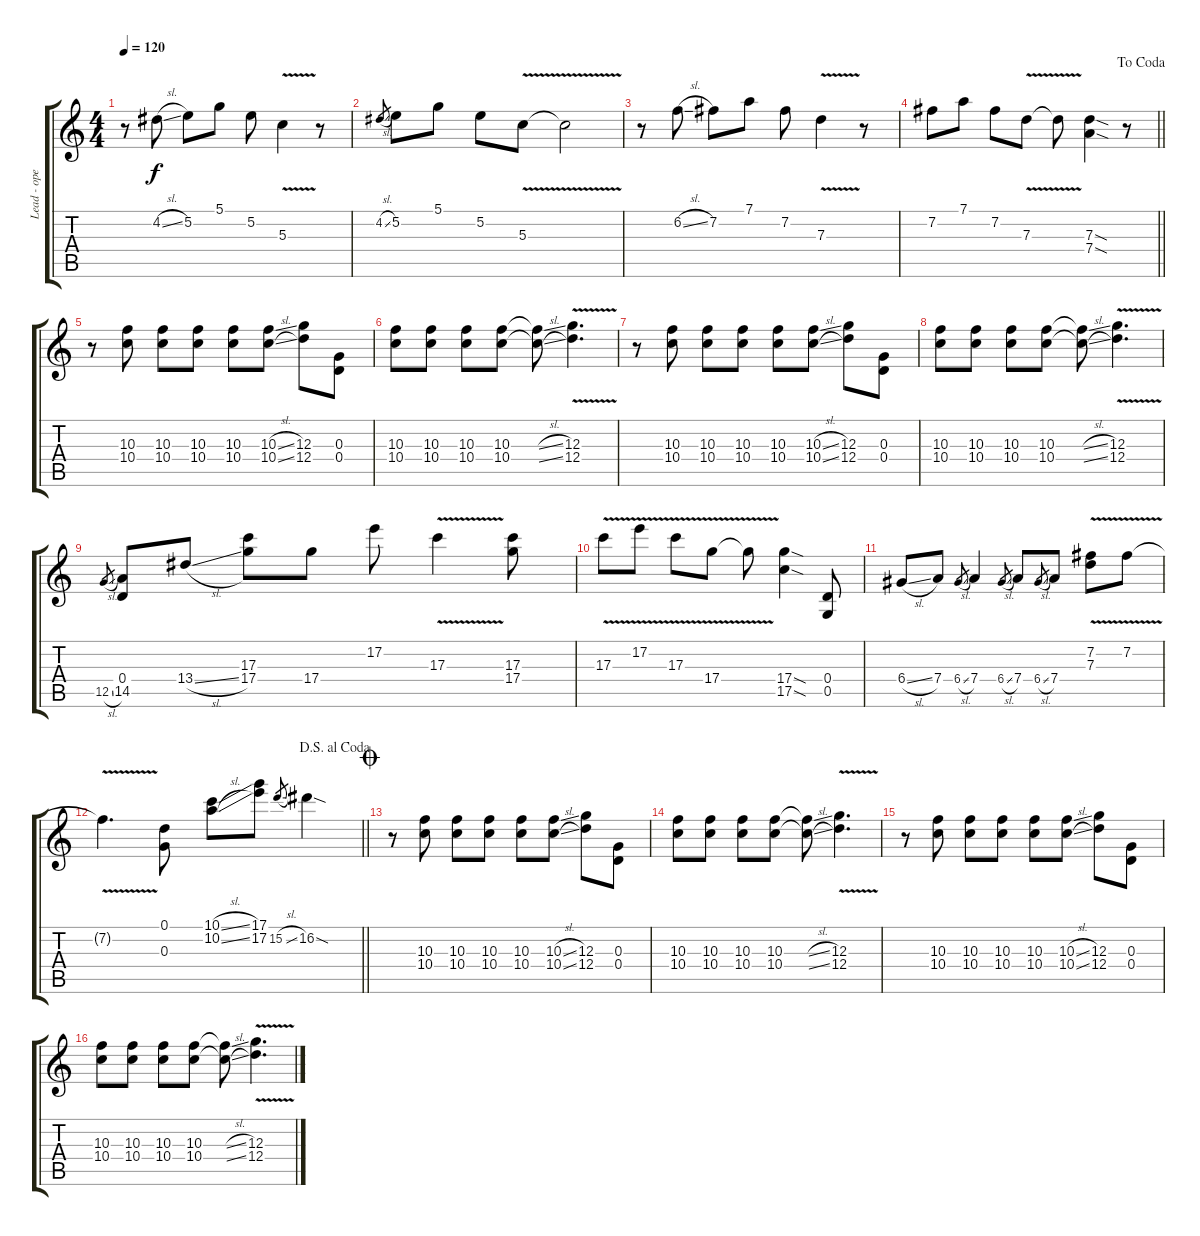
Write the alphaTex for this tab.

\track ("Lead - open G tuning - w/dist" "Lead - ope") {instrument distortionguitar}
\staff {score tabs}
\tuning (D4 B3 G3 D3 G2 D2) {hide}
\ts (4 4)
\tempo 120
\clef g2
\ks c
r.8{dy f} 4.2{sl}.8 5.2.8 5.1.8 5.2.8 5.3{v}.4 r.8 |
4.2{sl}.8{gr} 5.2.8 5.1.8 5.2.8 5.3{v}.8 5.3{v t}.2 |
r.8 6.2{sl}.8 7.2.8 7.1.8 7.2.8 7.3{v}.4 r.8 |
\jump dacoda
\barLineRight lightlight
7.2.8 7.1.8 7.2.8 7.3{v}.8 7.3{v t}.8 (7.3{sod} 7.4{sod}).4 r.8 |
r.8 (10.3 10.4).8 (10.3 10.4).8 (10.3 10.4).8 (10.3 10.4).8 (10.3{sl} 10.4{sl}).8 (12.3 12.4).8 (0.3 0.4).8 |
(10.3 10.4).8 (10.3 10.4).8 (10.3 10.4).8 (10.3 10.4).8 (10.3{sl t} 10.4{sl t}).8 (12.3{v} 12.4{v}).4{d} |
r.8 (10.3 10.4).8 (10.3 10.4).8 (10.3 10.4).8 (10.3 10.4).8 (10.3{sl} 10.4{sl}).8 (12.3 12.4).8 (0.3 0.4).8 |
(10.3 10.4).8 (10.3 10.4).8 (10.3 10.4).8 (10.3 10.4).8 (10.3{sl t} 10.4{sl t}).8 (12.3{v} 12.4{v}).4{d} |
12.5{sl}.8{gr} (0.4 14.5).8 13.4{sl}.8 (17.3 17.4).8 17.4.8 17.2.8 17.3{v}.4 (17.3 17.4).8 |
17.3{v}.8 17.2{v}.8 17.3{v}.8 17.4{v}.8 17.4{t}.8 (17.4{sod} 17.5{sod}).4 (0.4 0.5).8 |
6.4{sl}.8 7.4.8 6.4{sl}.8{gr} 7.4.4 6.4{sl}.8{gr} 7.4.8 6.4{sl}.8{gr} 7.4.8 (7.2{v} 7.3{v}).8 7.2{v}.8 |
\jump dalsegnoalcoda
\barLineRight lightlight
7.2{v t}.4{d} (0.1 0.3).8 (10.1{sl} 10.2{sl}).8 (17.1 17.2).8 15.2{sl}.8{gr} 16.2{sod}.4 |
\jump coda
r.8 (10.3 10.4).8 (10.3 10.4).8 (10.3 10.4).8 (10.3 10.4).8 (10.3{sl} 10.4{sl}).8 (12.3 12.4).8 (0.3 0.4).8 |
(10.3 10.4).8 (10.3 10.4).8 (10.3 10.4).8 (10.3 10.4).8 (10.3{sl t} 10.4{sl t}).8 (12.3{v} 12.4{v}).4{d} |
r.8 (10.3 10.4).8 (10.3 10.4).8 (10.3 10.4).8 (10.3 10.4).8 (10.3{sl} 10.4{sl}).8 (12.3 12.4).8 (0.3 0.4).8 |
(10.3 10.4).8 (10.3 10.4).8 (10.3 10.4).8 (10.3 10.4).8 (10.3{sl t} 10.4{sl t}).8 (12.3{v} 12.4{v}).4{d}
